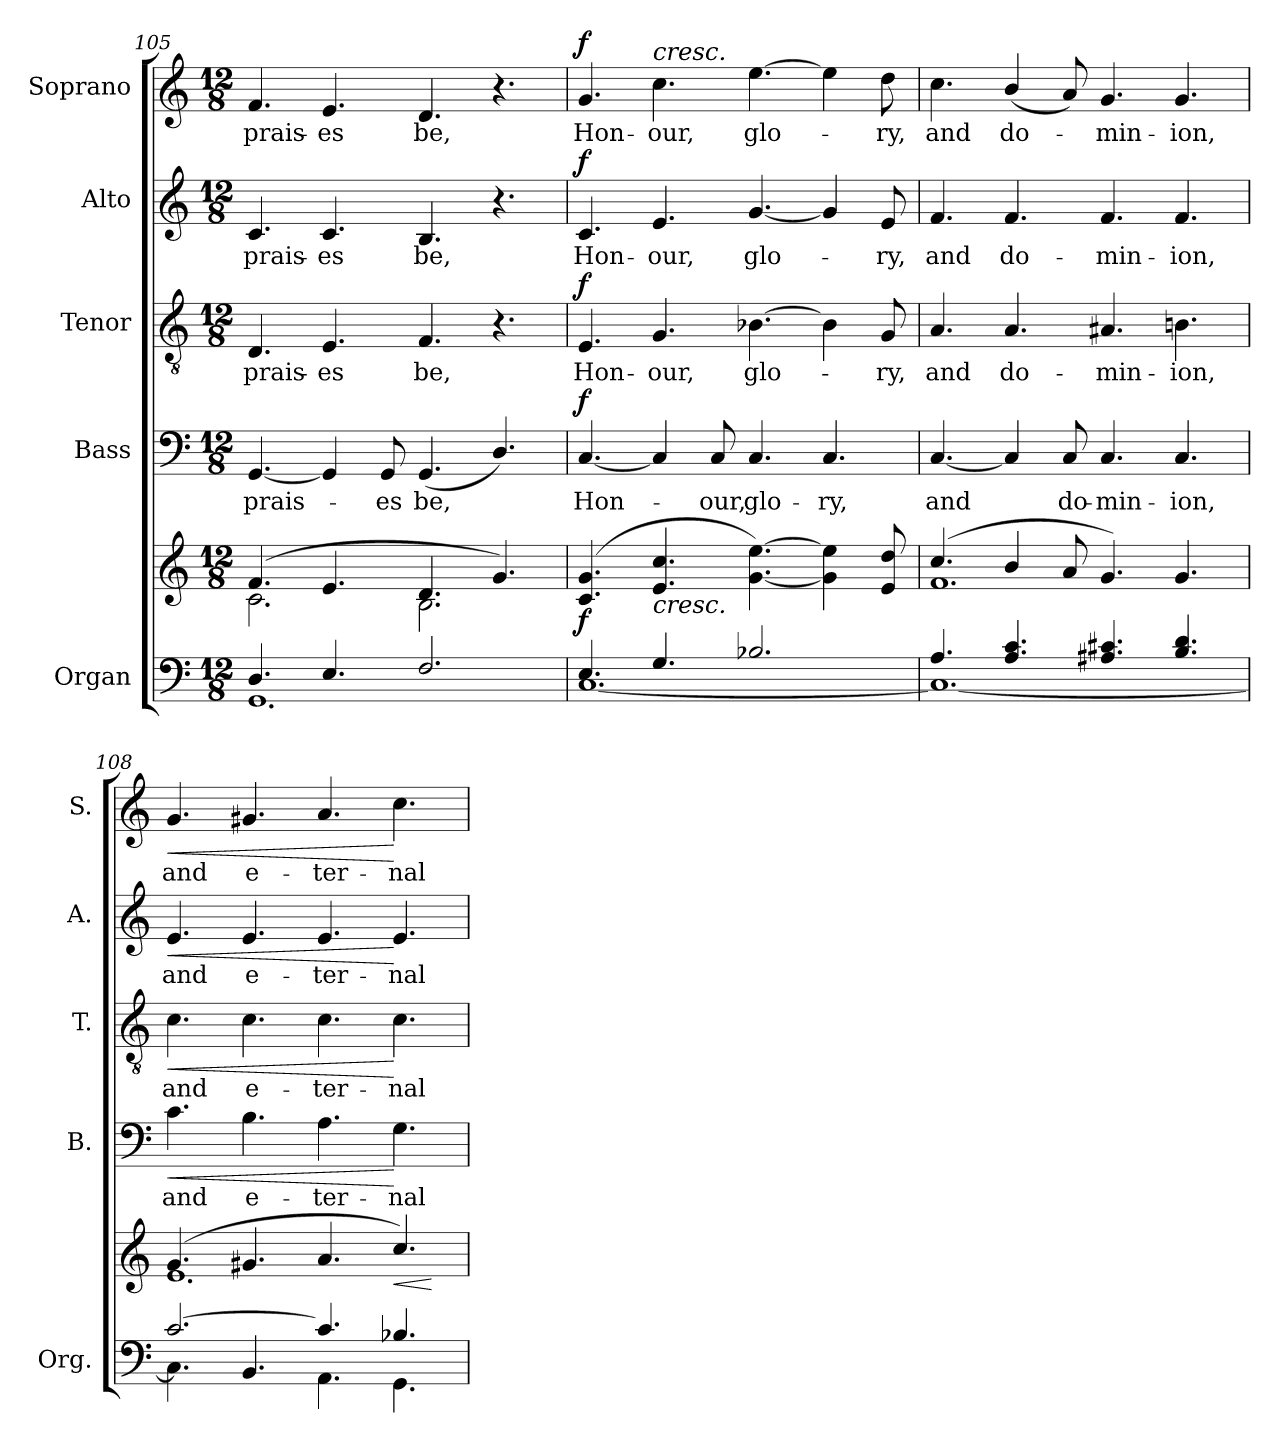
**kern	**kern	**dynam	**kern	**text	**dynam	**kern	**text	**dynam	**kern	**text	**dynam	**kern	**text	**dynam
*part5	*part5	*part5	*part4	*part4	*part4	*part3	*part3	*part3	*part2	*part2	*part2	*part1	*part1	*part1
*staff6	*staff5	*staff5/6	*staff4	*staff4	*staff4	*staff3	*staff3	*staff3	*staff2	*staff2	*staff2	*staff1	*staff1	*staff1
*I"Organ	*	*	*I"Bass	*	*	*I"Tenor	*	*	*I"Alto	*	*	*I"Soprano	*	*
*I'Org.	*	*	*I'B.	*	*	*I'T.	*	*	*I'A.	*	*	*I'S.	*	*
*clefF4	*clefG2	*	*clefF4	*	*	*clefGv2	*	*	*clefG2	*	*	*clefG2	*	*
*	*	*	*	*	*	*ITrd7c12	*	*	*	*	*	*	*	*
*k[]	*k[]	*	*k[]	*	*	*k[]	*	*	*k[]	*	*	*k[]	*	*
*C:	*C:	*	*C:	*	*	*C:	*	*	*C:	*	*	*C:	*	*
*M12/8	*M12/8	*	*M12/8	*	*	*M12/8	*	*	*M12/8	*	*	*M12/8	*	*
=105	=105	=105	=105	=105	=105	=105	=105	=105	=105	=105	=105	=105	=105	=105
*^	*^	*	*	*	*	*	*	*	*	*	*	*	*	*
!	!	!	!	!	!	!LO:LY:b:color=#000000	!	!	!	!	!	!	!	!	!	!
!	!	!	!	!	!	!	!	!	!LO:LY:b:color=#000000	!	!	!	!	!	!	!
!	!	!	!	!	!	!	!	!	!	!	!	!LO:LY:b:color=#000000	!	!	!	!
!	!	!	!	!	!	!	!	!	!	!	!	!	!	!	!LO:LY:b:color=#000000	!
4.Di/	1.GGi	(4.fi/	2.ci\	.	[<4.GGi/	prais-	.	4.DDi/	prais-	.	4.ci/	prais-	.	4.fi/	prais-	.
!	!	!	!	!	!	!	!	!	!LO:LY:b:color=#000000	!	!	!	!	!	!	!
!	!	!	!	!	!	!	!	!	!	!	!	!LO:LY:b:color=#000000	!	!	!	!
!	!	!	!	!	!	!	!	!	!	!	!	!	!	!	!LO:LY:b:color=#000000	!
4.Ei/	.	4.ei/	.	.	4GGi/]	.	.	4.EEi/	-es	.	4.ci/	-es	.	4.ei/	-es	.
!	!	!	!	!	!	!LO:LY:b:color=#000000	!	!	!	!	!	!	!	!	!	!
.	.	.	.	.	8GGi/	-es	.	.	.	.	.	.	.	.	.	.
!	!	!	!	!	!	!LO:LY:b:color=#000000	!	!	!	!	!	!	!	!	!	!
!	!	!	!	!	!	!	!	!	!LO:LY:b:color=#000000	!	!	!	!	!	!	!
!	!	!	!	!	!	!	!	!	!	!	!	!LO:LY:b:color=#000000	!	!	!	!
!	!	!	!	!	!	!	!	!	!	!	!	!	!	!	!LO:LY:b:color=#000000	!
2.Fi/	.	4.di/	2.Bi\	.	(4.GGi/	be,	.	4.FFi/	be,	.	4.Bi/	be,	.	4.di/	be,	.
.	.	4.gi/)	.	.	4.Di/)	.	.	4.r	.	.	4.r	.	.	4.r	.	.
*	*	*v	*v	*	*	*	*	*	*	*	*	*	*	*	*	*
=106	=106	=106	=106	=106	=106	=106	=106	=106	=106	=106	=106	=106	=106	=106	=106
!	!	!	!	!	!LO:LY:b:color=#000000	!	!	!	!	!	!	!	!	!	!
!	!	!	!	!	!	!	!	!LO:LY:b:color=#000000	!	!	!	!	!	!	!
!	!	!	!	!	!	!	!	!	!	!	!LO:LY:b:color=#000000	!	!	!	!
!	!	!	!	!	!	!	!	!	!	!	!	!	!	!LO:LY:b:color=#000000	!
4.Ei/	[<1.Ci	(4.ci/ 4.gi	f	[<4.Ci/	Hon-	f	4.EEi/	Hon-	f	4.ci/	Hon-	f	4.gi/	Hon-	f
!	!	!	!	!	!	!	!	!LO:LY:b:color=#000000	!	!	!	!	!	!	!
!	!	!	!	!	!	!	!	!	!	!	!LO:LY:b:color=#000000	!	!	!	!
!	!	!	!	!	!	!	!	!	!	!	!	!	!LO:TX:a:i:t=cresc.	!	!
!	!	!LO:TX:b:i:t=cresc.	!	!	!	!	!	!	!	!	!	!	!	!	!
!	!	!	!	!	!	!	!	!	!	!	!	!	!	!LO:LY:b:color=#000000	!
4.Gi/	.	4.ei/ 4.cci	.	4Ci/]	.	.	4.GGi/	-our,	.	4.ei/	-our,	.	4.cci\	-our,	.
!	!	!	!	!	!LO:LY:b:color=#000000	!	!	!	!	!	!	!	!	!	!
.	.	.	.	8Ci/	-our,	.	.	.	.	.	.	.	.	.	.
!	!	!	!	!	!LO:LY:b:color=#000000	!	!	!	!	!	!	!	!	!	!
!	!	!	!	!	!	!	!	!LO:LY:b:color=#000000	!	!	!	!	!	!	!
!	!	!	!	!	!	!	!	!	!	!	!LO:LY:b:color=#000000	!	!	!	!
!	!	!	!	!	!	!	!	!	!	!	!	!	!	!LO:LY:b:color=#000000	!
2.B-Xi/	.	[<4.gi\ [>4.eei)	.	4.Ci/	glo-	.	[>4.BB-Xi\	glo-	.	[<4.gi/	glo-	.	[>4.eei\	glo-	.
!	!	!	!	!	!LO:LY:b:color=#000000	!	!	!	!	!	!	!	!	!	!
.	.	4gi\] 4eei]	.	4.Ci/	-ry,	.	4BB-i\]	.	.	4gi/]	.	.	4eei\]	.	.
!	!	!	!	!	!	!	!	!LO:LY:b:color=#000000	!	!	!	!	!	!	!
!	!	!	!	!	!	!	!	!	!	!	!LO:LY:b:color=#000000	!	!	!	!
!	!	!	!	!	!	!	!	!	!	!	!	!	!	!LO:LY:b:color=#000000	!
.	.	8ei/ 8ddi	.	.	.	.	8GGi/	-ry,	.	8ei/	-ry,	.	8ddi\	-ry,	.
=107	=107	=107	=107	=107	=107	=107	=107	=107	=107	=107	=107	=107	=107	=107	=107
*	*	*^	*	*	*	*	*	*	*	*	*	*	*	*	*
!	!	!	!	!	!	!LO:LY:b:color=#000000	!	!	!	!	!	!	!	!	!	!
!	!	!	!	!	!	!	!	!	!LO:LY:b:color=#000000	!	!	!	!	!	!	!
!	!	!	!	!	!	!	!	!	!	!	!	!LO:LY:b:color=#000000	!	!	!	!
!	!	!	!	!	!	!	!	!	!	!	!	!	!	!	!LO:LY:b:color=#000000	!
4.Ai/	1.Ci_<	(4.cci/	1.fi	.	[<4.Ci/	and	.	4.AAi/	and	.	4.fi/	and	.	4.cci\	and	.
!	!	!	!	!	!	!	!	!	!LO:LY:b:color=#000000	!	!	!	!	!	!	!
!	!	!	!	!	!	!	!	!	!	!	!	!LO:LY:b:color=#000000	!	!	!	!
!	!	!	!	!	!	!	!	!	!	!	!	!	!	!	!LO:LY:b:color=#000000	!
4.Ai/ 4.ci	.	4bi/	.	.	4Ci/]	.	.	4.AAi/	do-	.	4.fi/	do-	.	(4bi/	do-	.
!	!	!	!	!	!	!LO:LY:b:color=#000000	!	!	!	!	!	!	!	!	!	!
.	.	8ai/	.	.	8Ci/	do-	.	.	.	.	.	.	.	8ai/)	.	.
!	!	!	!	!	!	!LO:LY:b:color=#000000	!	!	!	!	!	!	!	!	!	!
!	!	!	!	!	!	!	!	!	!LO:LY:b:color=#000000	!	!	!	!	!	!	!
!	!	!	!	!	!	!	!	!	!	!	!	!LO:LY:b:color=#000000	!	!	!	!
!	!	!	!	!	!	!	!	!	!	!	!	!	!	!	!LO:LY:b:color=#000000	!
4.A#Xi/ 4.c#Xi	.	4.gi/)	.	.	4.Ci/	-min-	.	4.AA#Xi/	-min-	.	4.fi/	-min-	.	4.gi/	-min-	.
!	!	!	!	!	!	!LO:LY:b:color=#000000	!	!	!	!	!	!	!	!	!	!
!	!	!	!	!	!	!	!	!	!LO:LY:b:color=#000000	!	!	!	!	!	!	!
!	!	!	!	!	!	!	!	!	!	!	!	!LO:LY:b:color=#000000	!	!	!	!
!	!	!	!	!	!	!	!	!	!	!	!	!	!	!	!LO:LY:b:color=#000000	!
4.Bi/ 4.di	.	4.gi/	.	.	4.Ci/	-ion,	.	4.BBni\	-ion,	.	4.fi/	-ion,	.	4.gi/	-ion,	.
=108	=108	=108	=108	=108	=108	=108	=108	=108	=108	=108	=108	=108	=108	=108	=108	=108
!	!	!	!	!	!	!LO:LY:b:color=#000000	!LO:HP:b	!	!	!	!	!	!	!	!	!
!	!	!	!	!	!	!	!	!	!LO:LY:b:color=#000000	!LO:HP:b	!	!	!	!	!	!
!	!	!	!	!	!	!	!	!	!	!	!	!LO:LY:b:color=#000000	!LO:HP:b	!	!	!
!	!	!	!	!	!	!	!	!	!	!	!	!	!	!	!LO:LY:b:color=#000000	!LO:HP:b
[>2.ci/	4.Ci\]	(4.gi/	1.ei	.	4.ci\	and	<	4.Ci\	and	<	4.ei/	and	<	4.gi/	and	<
!	!	!	!	!	!	!LO:LY:b:color=#000000	!	!	!	!	!	!	!	!	!	!
!	!	!	!	!	!	!	!	!	!LO:LY:b:color=#000000	!	!	!	!	!	!	!
!	!	!	!	!	!	!	!	!	!	!	!	!LO:LY:b:color=#000000	!	!	!	!
!	!	!	!	!	!	!	!	!	!	!	!	!	!	!	!LO:LY:b:color=#000000	!
.	4.BBi/	4.g#Xi/	.	.	4.Bi\	e-	.	4.Ci\	e-	.	4.ei/	e-	.	4.g#Xi/	e-	.
!	!	!	!	!	!	!LO:LY:b:color=#000000	!	!	!	!	!	!	!	!	!	!
!	!	!	!	!	!	!	!	!	!LO:LY:b:color=#000000	!	!	!	!	!	!	!
!	!	!	!	!	!	!	!	!	!	!	!	!LO:LY:b:color=#000000	!	!	!	!
!	!	!	!	!	!	!	!	!	!	!	!	!	!	!	!LO:LY:b:color=#000000	!
4.ci/]	4.AAi\	4.ai/	.	.	4.Ai\	-ter-	.	4.Ci\	-ter-	.	4.ei/	-ter-	.	4.ai/	-ter-	.
!	!	!	!	!LO:HP:b	!	!	!	!	!	!	!	!	!	!	!	!
!	!	!	!	!	!	!LO:LY:b:color=#000000	!	!	!	!	!	!	!	!	!	!
!	!	!	!	!	!	!	!	!	!LO:LY:b:color=#000000	!	!	!	!	!	!	!
!	!	!	!	!	!	!	!	!	!	!	!	!LO:LY:b:color=#000000	!	!	!	!
!	!	!	!	!	!	!	!	!	!	!	!	!	!	!	!LO:LY:b:color=#000000	!
4.B-Xi/	4.GGi\	4.cci/)	.	<	4.Gi\	-nal	[	4.Ci\	-nal	[	4.ei/	-nal	[	4.cci\	-nal	[
*v	*v	*	*	*	*	*	*	*	*	*	*	*	*	*	*	*
*	*v	*v	*	*	*	*	*	*	*	*	*	*	*	*	*
.	.	[	.	.	.	.	.	.	.	.	.	.	.	.
=	=	=	=	=	=	=	=	=	=	=	=	=	=	=
*-	*-	*-	*-	*-	*-	*-	*-	*-	*-	*-	*-	*-	*-	*-
